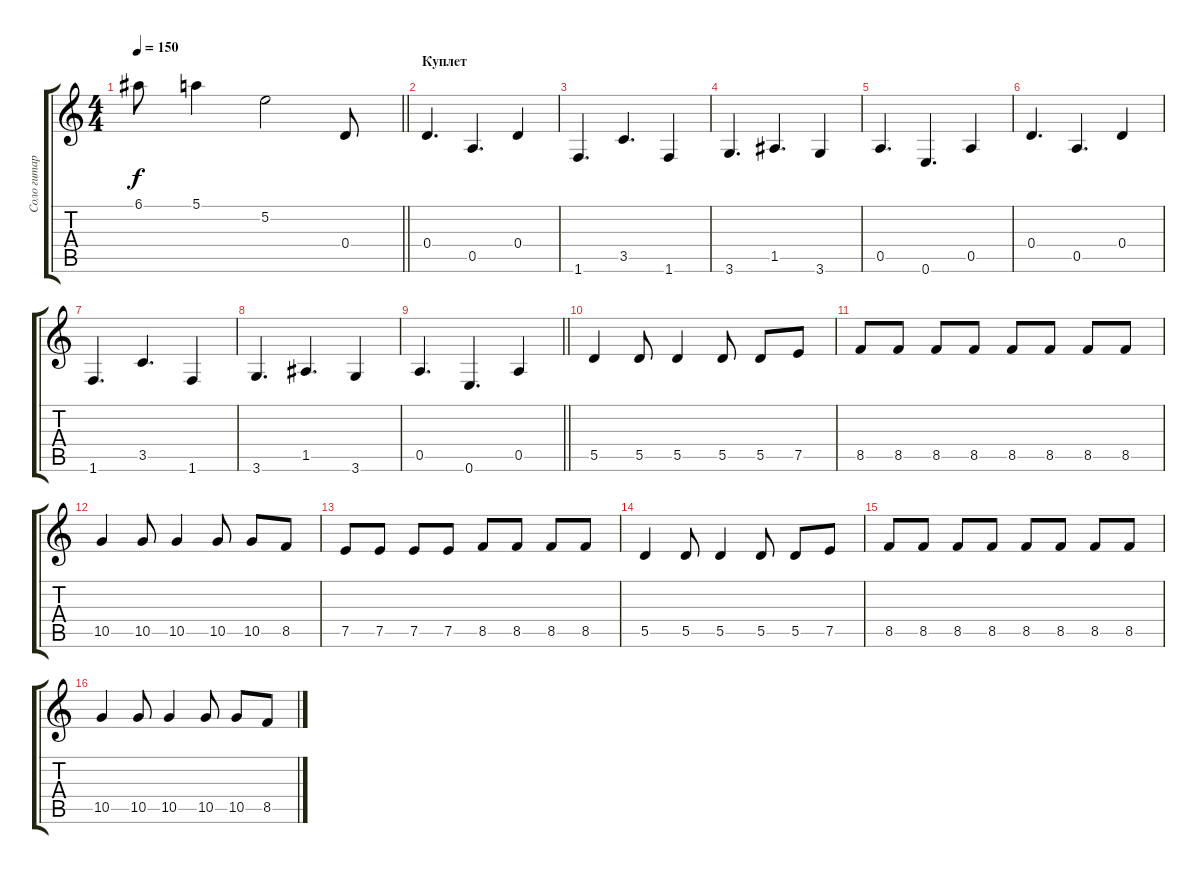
\track ("Соло гитара" "Соло гитар") {instrument acousticguitarsteel}
\staff {score tabs}
\tuning (E4 B3 G3 D3 A2 E2) {hide}
\ts (4 4)
\tempo 150
\clef g2
\barLineRight lightlight
\ks c
6.1.8{dy f} 5.1.4 5.2.2 0.4.8 |
\section ("" "Куплет")
0.4.4{d} 0.5.4{d} 0.4.4 |
1.6.4{d} 3.5.4{d} 1.6.4 |
3.6.4{d} 1.5.4{d} 3.6.4 |
0.5.4{d} 0.6.4{d} 0.5.4 |
0.4.4{d} 0.5.4{d} 0.4.4 |
1.6.4{d} 3.5.4{d} 1.6.4 |
3.6.4{d} 1.5.4{d} 3.6.4 |
\barLineRight lightlight
0.5.4{d} 0.6.4{d} 0.5.4 |
\section ("" " ")
5.5.4 5.5.8 5.5.4 5.5.8 5.5.8 7.5.8 |
8.5.8 8.5.8 8.5.8 8.5.8 8.5.8 8.5.8 8.5.8 8.5.8 |
10.5.4 10.5.8 10.5.4 10.5.8 10.5.8 8.5.8 |
7.5.8 7.5.8 7.5.8 7.5.8 8.5.8 8.5.8 8.5.8 8.5.8 |
5.5.4 5.5.8 5.5.4 5.5.8 5.5.8 7.5.8 |
8.5.8 8.5.8 8.5.8 8.5.8 8.5.8 8.5.8 8.5.8 8.5.8 |
10.5.4 10.5.8 10.5.4 10.5.8 10.5.8 8.5.8
